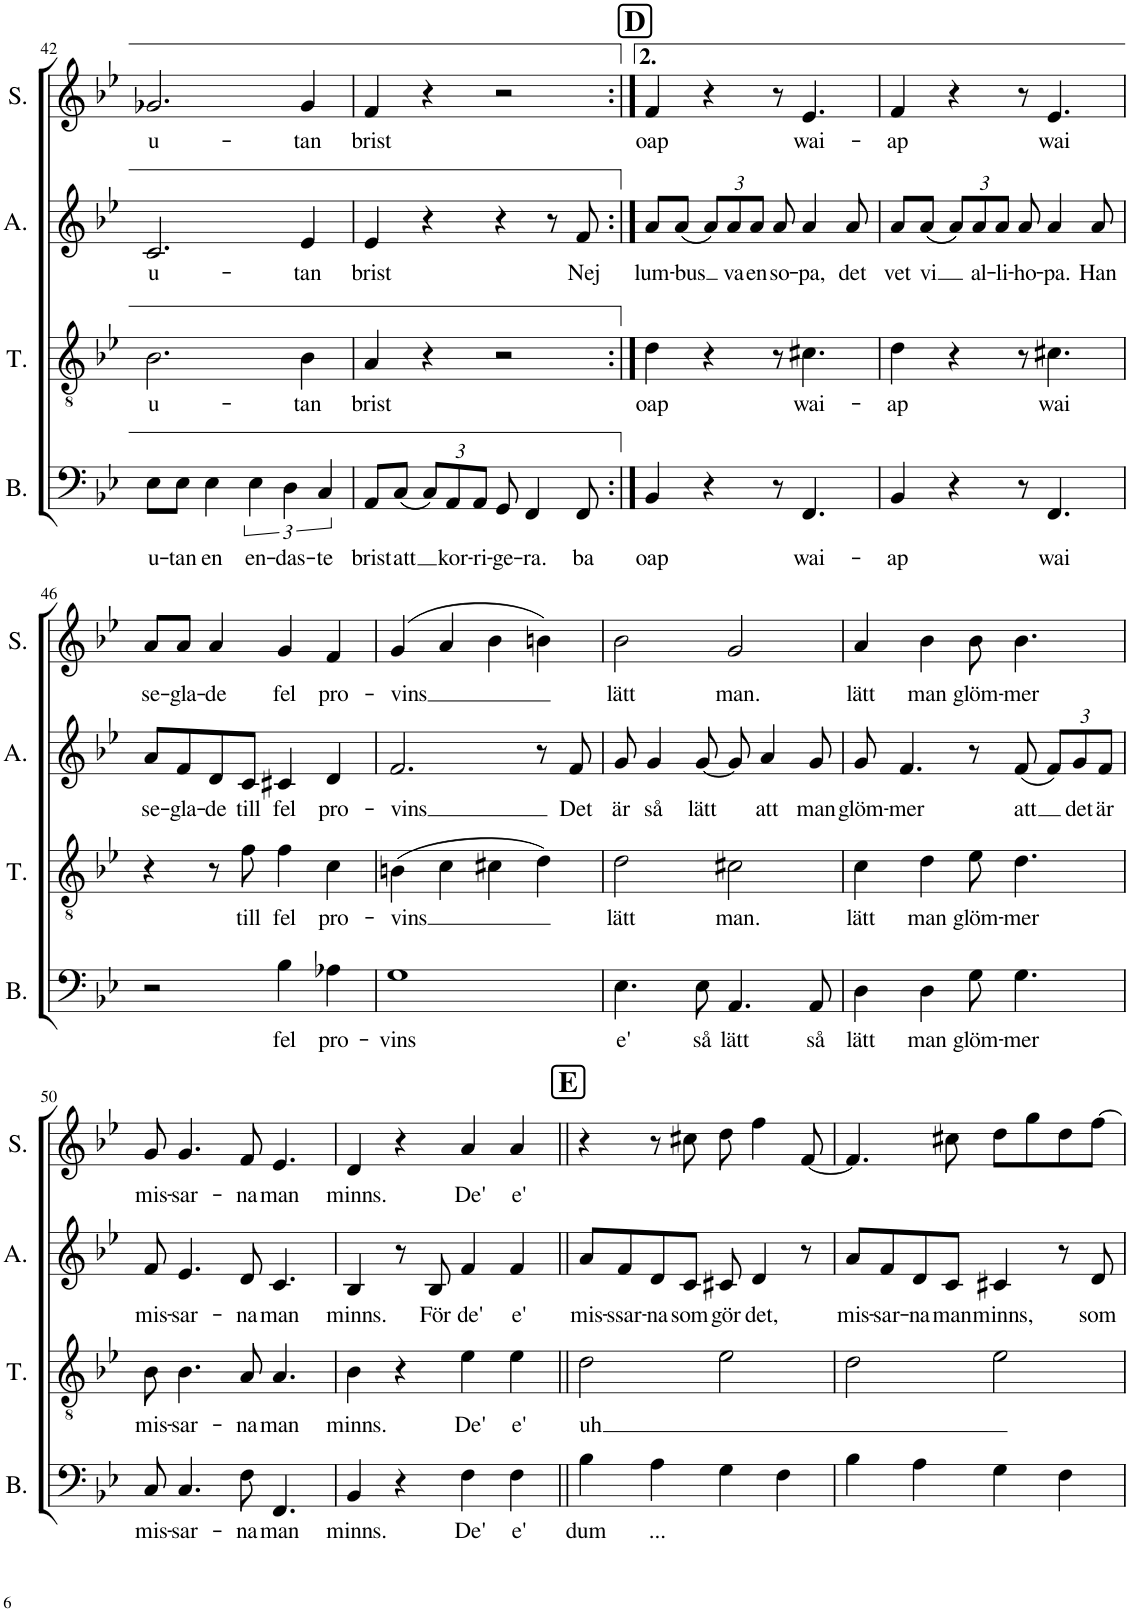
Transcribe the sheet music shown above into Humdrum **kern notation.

**kern	**text	**kern	**text	**kern	**text	**kern	**text
*part4	*part4	*part3	*part3	*part2	*part2	*part1	*part1
*staff4	*staff4	*staff3	*staff3	*staff2	*staff2	*staff1	*staff1
*I"Bass	*	*I"Tenor	*	*I"Alto	*	*I"Soprano	*
*I'B.	*	*I'T.	*	*I'A.	*	*I'S.	*
!!LO:PB:g=z
*clefF4	*	*clefGv2	*	*clefG2	*	*clefG2	*
*k[b-e-]	*	*k[b-e-]	*	*k[b-e-]	*	*k[b-e-]	*
*M4/4	*	*M4/4	*	*M4/4	*	*M4/4	*
=42	=42	=42	=42	=42	=42	=42	=42
!	!LO:LY:b	!	!LO:LY:b	!	!LO:LY:b	!	!LO:LY:b
8E-\L	u-	2.B-\	u-	2.c/	u-	2.g-X/	u-
!	!LO:LY:b	!	!	!	!	!	!
8E-\J	-tan	.	.	.	.	.	.
!	!LO:LY:b	!	!	!	!	!	!
4E-\	en	.	.	.	.	.	.
!	!LO:LY:b	!	!	!	!	!	!
6E-\	en-	.	.	.	.	.	.
!	!LO:LY:b	!	!	!	!	!	!
6D\	-das-	.	.	.	.	.	.
!	!	!	!LO:LY:b	!	!LO:LY:b	!	!LO:LY:b
.	.	4B-\	-tan	4e-/	-tan	4g-/	-tan
!	!LO:LY:b	!	!	!	!	!	!
6C/	-te	.	.	.	.	.	.
=43	=43	=43	=43	=43	=43	=43	=43
!	!LO:LY:b	!	!LO:LY:b	!	!LO:LY:b	!	!LO:LY:b
8AA/L	brist	4A/	brist	4e-/	brist	4f/	brist
!	!LO:LY:b	!	!	!	!	!	!
(8C/J	att	.	.	.	.	.	.
*Xbrackettup	*	*	*	*	*	*	*
12C/L)	.	4r	.	4r	.	4r	.
!	!LO:LY:b	!	!	!	!	!	!
12AA/	kor-	.	.	.	.	.	.
!	!LO:LY:b	!	!	!	!	!	!
12AA/J	-ri-	.	.	.	.	.	.
!	!LO:LY:b	!	!	!	!	!	!
8GG/	-ge-	2r	.	4r	.	2r	.
!	!LO:LY:b	!	!	!	!	!	!
4FF/	-ra.	.	.	.	.	.	.
.	.	.	.	8r	.	.	.
!	!LO:LY:b	!	!	!	!LO:LY:b	!	!
8FF/	ba	.	.	8f/	Nej	.	.
!!LO:REH:place=s1:a:B:cj:fs=14:t=D
=44:|!	=44:|!	=44:|!	=44:|!	=44:|!	=44:|!	=44:|!	=44:|!
!	!LO:LY:b	!	!LO:LY:b	!	!LO:LY:b	!	!LO:LY:b
4BB-/	oap	4d\	oap	8a/L	lum-	4f/	oap
!	!	!	!	!	!LO:LY:b	!	!
.	.	.	.	(8a/J	-bus	.	.
*	*	*	*	*Xbrackettup	*	*	*
4r	.	4r	.	12a/L)	.	4r	.
!	!	!	!	!	!LO:LY:b	!	!
.	.	.	.	12a/	va	.	.
!	!	!	!	!	!LO:LY:b	!	!
.	.	.	.	12a/J	en	.	.
!	!	!	!	!	!LO:LY:b	!	!
8r	.	8r	.	8a/	so-	8r	.
!	!LO:LY:b	!	!LO:LY:b	!	!LO:LY:b	!	!LO:LY:b
4.FF/	wai-	4.c#X\	wai-	4a/	-pa,	4.e-/	wai-
!	!	!	!	!	!LO:LY:b	!	!
.	.	.	.	8a/	det	.	.
=45	=45	=45	=45	=45	=45	=45	=45
!	!LO:LY:b	!	!LO:LY:b	!	!LO:LY:b	!	!LO:LY:b
4BB-/	-ap	4d\	-ap	8a/L	vet	4f/	-ap
!	!	!	!	!	!LO:LY:b	!	!
.	.	.	.	(8a/J	vi	.	.
4r	.	4r	.	12a/L)	.	4r	.
!	!	!	!	!	!LO:LY:b	!	!
.	.	.	.	12a/	al-	.	.
!	!	!	!	!	!LO:LY:b	!	!
.	.	.	.	12a/J	-li-	.	.
!	!	!	!	!	!LO:LY:b	!	!
8r	.	8r	.	8a/	-ho-	8r	.
!	!LO:LY:b	!	!LO:LY:b	!	!LO:LY:b	!	!LO:LY:b
4.FF/	wai	4.c#X\	wai	4a/	-pa.	4.e-/	wai
!	!	!	!	!	!LO:LY:b	!	!
.	.	.	.	8a/	Han	.	.
!!LO:LB:g=z
=46	=46	=46	=46	=46	=46	=46	=46
!	!	!	!	!	!LO:LY:b	!	!LO:LY:b
2r	.	4r	.	8a/L	se-	8a/L	se-
!	!	!	!	!	!LO:LY:b	!	!LO:LY:b
.	.	.	.	8f/	-gla-	8a/J	-gla-
!	!	!	!	!	!LO:LY:b	!	!LO:LY:b
.	.	8r	.	8d/	-de	4a/	-de
!	!	!	!LO:LY:b	!	!LO:LY:b	!	!
.	.	8f\	till	8c/J	till	.	.
!	!LO:LY:b	!	!LO:LY:b	!	!LO:LY:b	!	!LO:LY:b
4B-\	fel	4f\	fel	4c#X/	fel	4g/	fel
!	!LO:LY:b	!	!LO:LY:b	!	!LO:LY:b	!	!LO:LY:b
4A-X\	pro-	4c\	pro-	4d/	pro-	4f/	pro-
=47	=47	=47	=47	=47	=47	=47	=47
!	!LO:LY:b	!	!LO:LY:b	!	!LO:LY:b	!	!LO:LY:b
1G	-vins	(4Bn\	-vins	2.f/	-vins	(4g/	-vins
.	.	4c\	.	.	.	4a/	.
.	.	4c#X\	.	.	.	4b-\	.
.	.	4d\)	.	8r	.	4bn\)	.
!	!	!	!	!	!LO:LY:b	!	!
.	.	.	.	8f/	Det	.	.
=48	=48	=48	=48	=48	=48	=48	=48
!	!LO:LY:b	!	!LO:LY:b	!	!LO:LY:b	!	!LO:LY:b
4.E-\	e'	2d\	lätt	8g/	är	2b-\	lätt
!	!	!	!	!	!LO:LY:b	!	!
.	.	.	.	4g/	så	.	.
!	!LO:LY:b	!	!	!	!LO:LY:b	!	!
8E-\	så	.	.	[8g/	lätt	.	.
!	!LO:LY:b	!	!LO:LY:b	!	!	!	!LO:LY:b
4.AA/	lätt	2c#X\	man.	8g/]	.	2g/	man.
!	!	!	!	!	!LO:LY:b	!	!
.	.	.	.	4a/	att	.	.
!	!LO:LY:b	!	!	!	!LO:LY:b	!	!
8AA/	så	.	.	8g/	man	.	.
=49	=49	=49	=49	=49	=49	=49	=49
!	!LO:LY:b	!	!LO:LY:b	!	!LO:LY:b	!	!LO:LY:b
4D\	lätt	4c\	lätt	8g/	glöm-	4a/	lätt
!	!	!	!	!	!LO:LY:b	!	!
.	.	.	.	4.f/	-mer	.	.
!	!LO:LY:b	!	!LO:LY:b	!	!	!	!LO:LY:b
4D\	man	4d\	man	.	.	4b-\	man
!	!LO:LY:b	!	!LO:LY:b	!	!	!	!LO:LY:b
8G\	glöm-	8e-\	glöm-	8r	.	8b-\	glöm-
!	!LO:LY:b	!	!LO:LY:b	!	!LO:LY:b	!	!LO:LY:b
4.G\	-mer	4.d\	-mer	(8f/	att	4.b-\	-mer
.	.	.	.	12f/L)	.	.	.
!	!	!	!	!	!LO:LY:b	!	!
.	.	.	.	12g/	det	.	.
!	!	!	!	!	!LO:LY:b	!	!
.	.	.	.	12f/J	är	.	.
!!LO:LB:g=z
=50	=50	=50	=50	=50	=50	=50	=50
!	!LO:LY:b	!	!LO:LY:b	!	!LO:LY:b	!	!LO:LY:b
8C/	mis-	8B-\	mis-	8f/	mis-	8g/	mis-
!	!LO:LY:b	!	!LO:LY:b	!	!LO:LY:b	!	!LO:LY:b
4.C/	-sar-	4.B-\	-sar-	4.e-/	-sar-	4.g/	-sar-
!	!LO:LY:b	!	!LO:LY:b	!	!LO:LY:b	!	!LO:LY:b
8F\	-na	8A/	-na	8d/	-na	8f/	-na
!	!LO:LY:b	!	!LO:LY:b	!	!LO:LY:b	!	!LO:LY:b
4.FF/	man	4.A/	man	4.c/	man	4.e-/	man
=51	=51	=51	=51	=51	=51	=51	=51
!	!LO:LY:b	!	!LO:LY:b	!	!LO:LY:b	!	!LO:LY:b
4BB-/	minns.	4B-\	minns.	4B-/	minns.	4d/	minns.
4r	.	4r	.	8r	.	4r	.
!	!	!	!	!	!LO:LY:b	!	!
.	.	.	.	8B-/	För	.	.
!	!LO:LY:b	!	!LO:LY:b	!	!LO:LY:b	!	!LO:LY:b
4F\	De'	4e-\	De'	4f/	de'	4a/	De'
!	!LO:LY:b	!	!LO:LY:b	!	!LO:LY:b	!	!LO:LY:b
4F\	e'	4e-\	e'	4f/	e'	4a/	e'
!!LO:REH:place=s1:a:B:cj:fs=14:t=E
=52||	=52||	=52||	=52||	=52||	=52||	=52||	=52||
!	!LO:LY:b	!	!LO:LY:b	!	!LO:LY:b	!	!
4B-\	dum	2d\	uh	8a/L	mis-	4r	.
!	!	!	!	!	!LO:LY:b	!	!
.	.	.	.	8f/	-ssar-	.	.
!	!LO:LY:b	!	!	!	!LO:LY:b	!	!
4A\	...	.	.	8d/	-na	8r	.
!	!	!	!	!	!LO:LY:b	!	!
.	.	.	.	8c/J	som	8cc#X\	.
!	!	!	!	!	!LO:LY:b	!	!
4G\	.	2e-\	.	8c#X/	gör	8dd\	.
!	!	!	!	!	!LO:LY:b	!	!
.	.	.	.	4d/	det,	4ff\	.
4F\	.	.	.	.	.	.	.
.	.	.	.	8r	.	[8f/	.
=53	=53	=53	=53	=53	=53	=53	=53
!	!	!	!	!	!LO:LY:b	!	!
4B-\	.	2d\	.	8a/L	mis-	4.f/]	.
!	!	!	!	!	!LO:LY:b	!	!
.	.	.	.	8f/	-sar-	.	.
!	!	!	!	!	!LO:LY:b	!	!
4A\	.	.	.	8d/	-na	.	.
!	!	!	!	!	!LO:LY:b	!	!
.	.	.	.	8c/J	man	8cc#X\	.
!	!	!	!	!	!LO:LY:b	!	!
4G\	.	2e-\	.	4c#X/	minns,	8dd\L	.
.	.	.	.	.	.	8gg\	.
4F\	.	.	.	8r	.	8dd\	.
!	!	!	!	!	!LO:LY:b	!	!
.	.	.	.	8d/	som	[8ff\J	.
=	=	=	=	=	=	=	=
*-	*-	*-	*-	*-	*-	*-	*-
